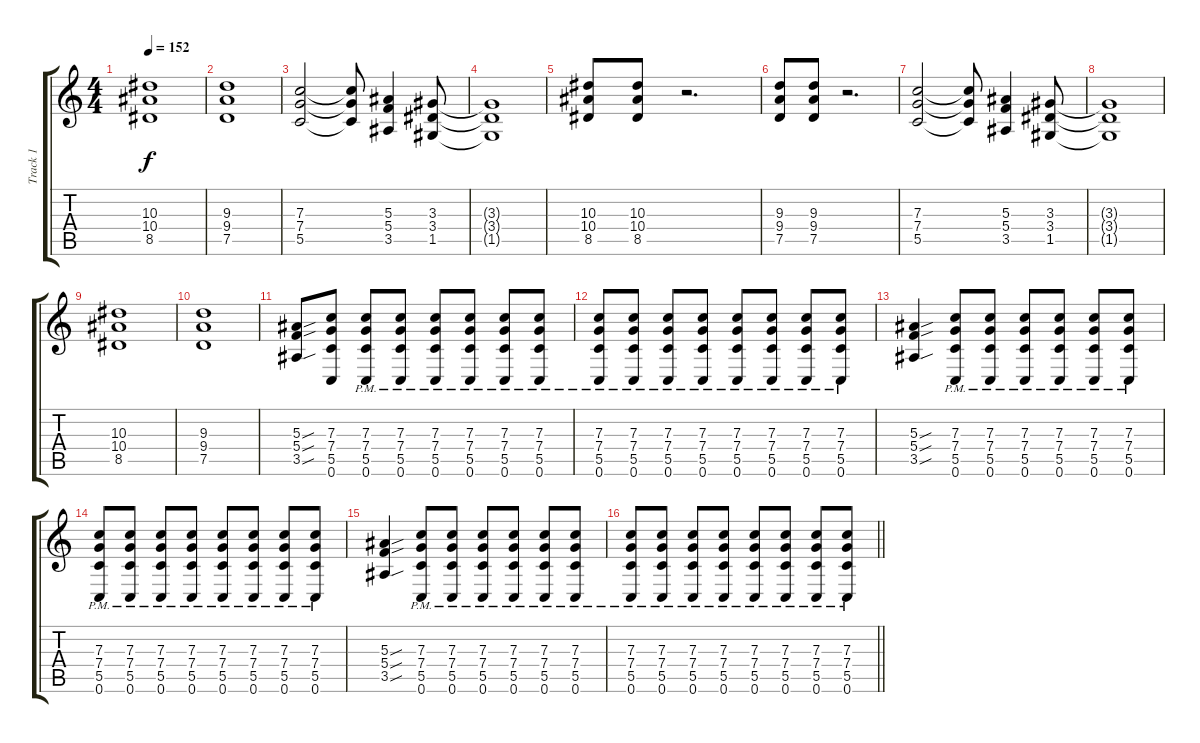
\track ("Track 1" "Track 1") {instrument distortionguitar}
\staff {score tabs}
\tuning (D4 A3 F3 C3 G2 C2) {hide}
\ts (4 4)
\tempo 152
\clef g2
\ks c
(10.3 10.4 8.5).1{dy f} |
(9.3 9.4 7.5).1 |
(7.3 7.4 5.5).2 (7.3{t} 7.4{t} 5.5{t}).8 (5.3 5.4 3.5).4 (3.3 3.4 1.5).8 |
(3.3{t} 3.4{t} 1.5{t}).1 |
(10.3 10.4 8.5).8 (10.3 10.4 8.5).8 r.2{d} |
(9.3 9.4 7.5).8 (9.3 9.4 7.5).8 r.2{d} |
(7.3 7.4 5.5).2 (7.3{t} 7.4{t} 5.5{t}).8 (5.3 5.4 3.5).4 (3.3 3.4 1.5).8 |
(3.3{t} 3.4{t} 1.5{t}).1 |
(10.3 10.4 8.5).1 |
(9.3 9.4 7.5).1 |
(5.3{sou} 5.4{sou} 3.5{sou}).8 (7.3 7.4 5.5 0.6).8 (7.3{pm} 7.4{pm} 5.5{pm} 0.6{pm}).8 (7.3{pm} 7.4{pm} 5.5{pm} 0.6{pm}).8 (7.3{pm} 7.4{pm} 5.5{pm} 0.6{pm}).8 (7.3{pm} 7.4{pm} 5.5{pm} 0.6{pm}).8 (7.3{pm} 7.4{pm} 5.5{pm} 0.6{pm}).8 (7.3{pm} 7.4{pm} 5.5{pm} 0.6{pm}).8 |
(7.3{pm} 7.4{pm} 5.5{pm} 0.6{pm}).8 (7.3{pm} 7.4{pm} 5.5{pm} 0.6{pm}).8 (7.3{pm} 7.4{pm} 5.5{pm} 0.6{pm}).8 (7.3{pm} 7.4{pm} 5.5{pm} 0.6{pm}).8 (7.3{pm} 7.4{pm} 5.5{pm} 0.6{pm}).8 (7.3{pm} 7.4{pm} 5.5{pm} 0.6{pm}).8 (7.3{pm} 7.4{pm} 5.5{pm} 0.6{pm}).8 (7.3{pm} 7.4{pm} 5.5{pm} 0.6{pm}).8 |
(5.3{sou} 5.4{sou} 3.5{sou}).4 (7.3{pm} 7.4{pm} 5.5{pm} 0.6{pm}).8 (7.3{pm} 7.4{pm} 5.5{pm} 0.6{pm}).8 (7.3{pm} 7.4{pm} 5.5{pm} 0.6{pm}).8 (7.3{pm} 7.4{pm} 5.5{pm} 0.6{pm}).8 (7.3{pm} 7.4{pm} 5.5{pm} 0.6{pm}).8 (7.3{pm} 7.4{pm} 5.5{pm} 0.6{pm}).8 |
(7.3{pm} 7.4{pm} 5.5{pm} 0.6{pm}).8 (7.3{pm} 7.4{pm} 5.5{pm} 0.6{pm}).8 (7.3{pm} 7.4{pm} 5.5{pm} 0.6{pm}).8 (7.3{pm} 7.4{pm} 5.5{pm} 0.6{pm}).8 (7.3{pm} 7.4{pm} 5.5{pm} 0.6{pm}).8 (7.3{pm} 7.4{pm} 5.5{pm} 0.6{pm}).8 (7.3{pm} 7.4{pm} 5.5{pm} 0.6{pm}).8 (7.3{pm} 7.4{pm} 5.5{pm} 0.6{pm}).8 |
(5.3{sou} 5.4{sou} 3.5{sou}).4 (7.3{pm} 7.4{pm} 5.5{pm} 0.6{pm}).8 (7.3{pm} 7.4{pm} 5.5{pm} 0.6{pm}).8 (7.3{pm} 7.4{pm} 5.5{pm} 0.6{pm}).8 (7.3{pm} 7.4{pm} 5.5{pm} 0.6{pm}).8 (7.3{pm} 7.4{pm} 5.5{pm} 0.6{pm}).8 (7.3{pm} 7.4{pm} 5.5{pm} 0.6{pm}).8 |
\barLineRight lightlight
(7.3{pm} 7.4{pm} 5.5{pm} 0.6{pm}).8 (7.3{pm} 7.4{pm} 5.5{pm} 0.6{pm}).8 (7.3{pm} 7.4{pm} 5.5{pm} 0.6{pm}).8 (7.3{pm} 7.4{pm} 5.5{pm} 0.6{pm}).8 (7.3{pm} 7.4{pm} 5.5{pm} 0.6{pm}).8 (7.3{pm} 7.4{pm} 5.5{pm} 0.6{pm}).8 (7.3{pm} 7.4{pm} 5.5{pm} 0.6{pm}).8 (7.3{pm} 7.4{pm} 5.5{pm} 0.6{pm}).8
